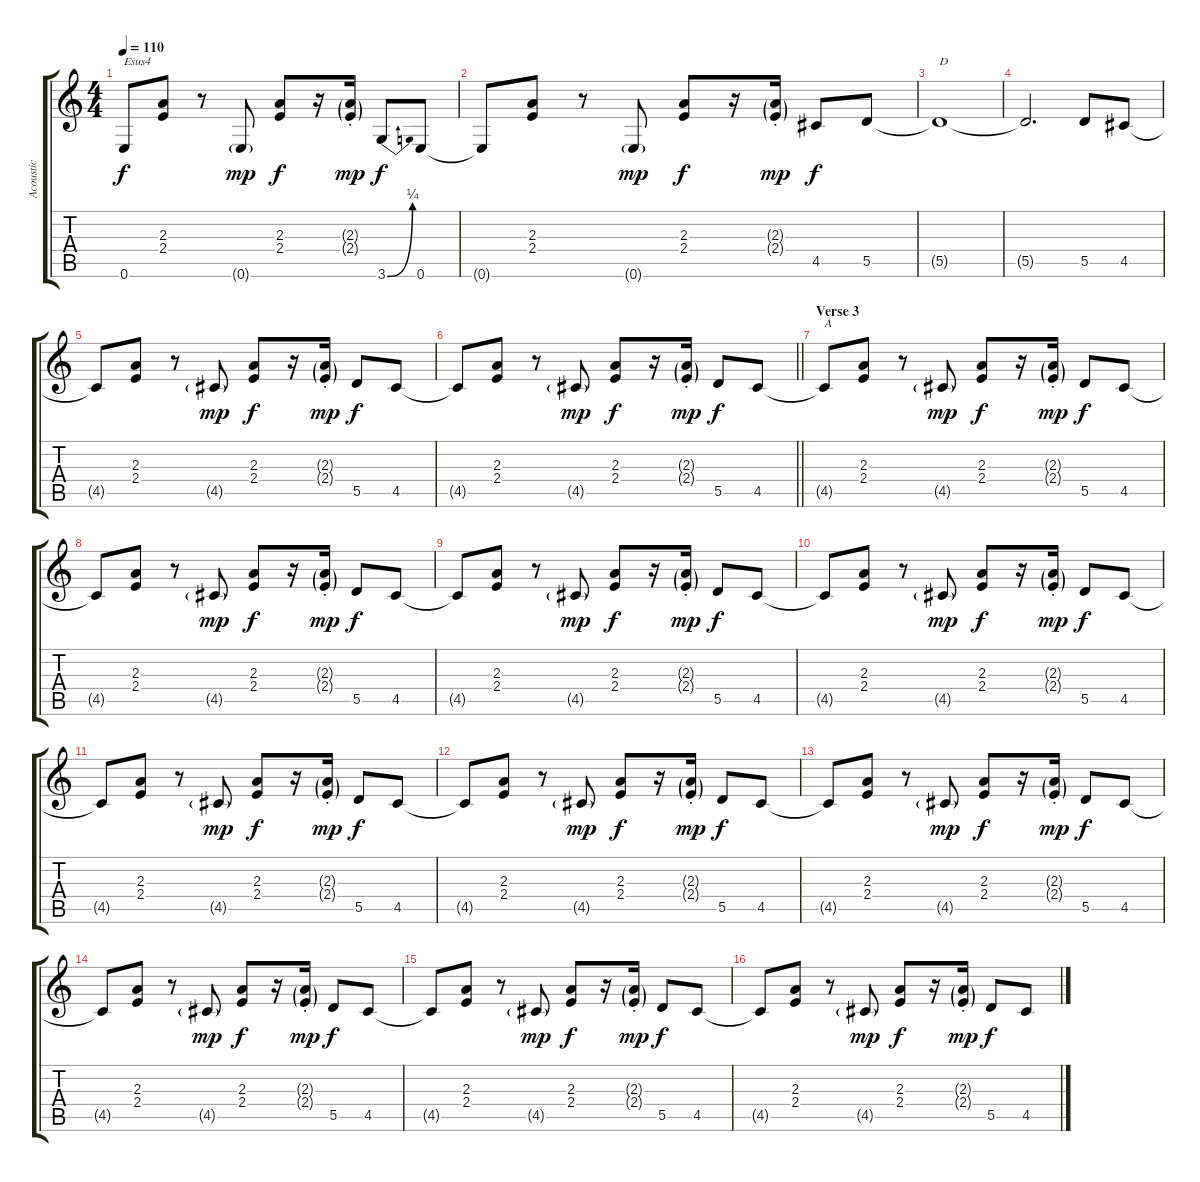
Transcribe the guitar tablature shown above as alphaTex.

\track ("Acoustic" "Acoustic") {instrument acousticguitarsteel}
\staff {score tabs}
\tuning (E4 B3 G3 D3 A2 E2) {hide}
\ts (4 4)
\tempo 110
\clef g2
\ks c
0.6{t}.8{txt "Esus4" dy f} (2.3 2.4).8 r.8 0.6{g}.8{dy mp} (2.3 2.4).8{dy f} r.16 (2.3{g st} 2.4{g st}).16{dy mp} 3.6{be (bend 0 0 60 1)}.8{dy f} 0.6.8 |
0.6{t}.8 (2.3 2.4).8 r.8 0.6{g}.8{dy mp} (2.3 2.4).8{dy f} r.16 (2.3{g st} 2.4{g st}).16{dy mp} 4.5.8{dy f} 5.5.8 |
5.5{t}.1{txt "D"} |
5.5{t}.2{d} 5.5.8 4.5.8 |
4.5{t}.8 (2.3 2.4).8 r.8 4.5{g}.8{dy mp} (2.3 2.4).8{dy f} r.16 (2.3{g st} 2.4{g st}).16{dy mp} 5.5.8{dy f} 4.5.8 |
\barLineRight lightlight
4.5{t}.8 (2.3 2.4).8 r.8 4.5{g}.8{dy mp} (2.3 2.4).8{dy f} r.16 (2.3{g st} 2.4{g st}).16{dy mp} 5.5.8{dy f} 4.5.8 |
\section ("" "Verse 3")
4.5{t}.8{txt "A"} (2.3 2.4).8 r.8 4.5{g}.8{dy mp} (2.3 2.4).8{dy f} r.16 (2.3{g st} 2.4{g st}).16{dy mp} 5.5.8{dy f} 4.5.8 |
4.5{t}.8 (2.3 2.4).8 r.8 4.5{g}.8{dy mp} (2.3 2.4).8{dy f} r.16 (2.3{g st} 2.4{g st}).16{dy mp} 5.5.8{dy f} 4.5.8 |
4.5{t}.8 (2.3 2.4).8 r.8 4.5{g}.8{dy mp} (2.3 2.4).8{dy f} r.16 (2.3{g st} 2.4{g st}).16{dy mp} 5.5.8{dy f} 4.5.8 |
4.5{t}.8 (2.3 2.4).8 r.8 4.5{g}.8{dy mp} (2.3 2.4).8{dy f} r.16 (2.3{g st} 2.4{g st}).16{dy mp} 5.5.8{dy f} 4.5.8 |
4.5{t}.8 (2.3 2.4).8 r.8 4.5{g}.8{dy mp} (2.3 2.4).8{dy f} r.16 (2.3{g st} 2.4{g st}).16{dy mp} 5.5.8{dy f} 4.5.8 |
4.5{t}.8 (2.3 2.4).8 r.8 4.5{g}.8{dy mp} (2.3 2.4).8{dy f} r.16 (2.3{g st} 2.4{g st}).16{dy mp} 5.5.8{dy f} 4.5.8 |
4.5{t}.8 (2.3 2.4).8 r.8 4.5{g}.8{dy mp} (2.3 2.4).8{dy f} r.16 (2.3{g st} 2.4{g st}).16{dy mp} 5.5.8{dy f} 4.5.8 |
4.5{t}.8 (2.3 2.4).8 r.8 4.5{g}.8{dy mp} (2.3 2.4).8{dy f} r.16 (2.3{g st} 2.4{g st}).16{dy mp} 5.5.8{dy f} 4.5.8 |
4.5{t}.8 (2.3 2.4).8 r.8 4.5{g}.8{dy mp} (2.3 2.4).8{dy f} r.16 (2.3{g st} 2.4{g st}).16{dy mp} 5.5.8{dy f} 4.5.8 |
4.5{t}.8 (2.3 2.4).8 r.8 4.5{g}.8{dy mp} (2.3 2.4).8{dy f} r.16 (2.3{g st} 2.4{g st}).16{dy mp} 5.5.8{dy f} 4.5.8
